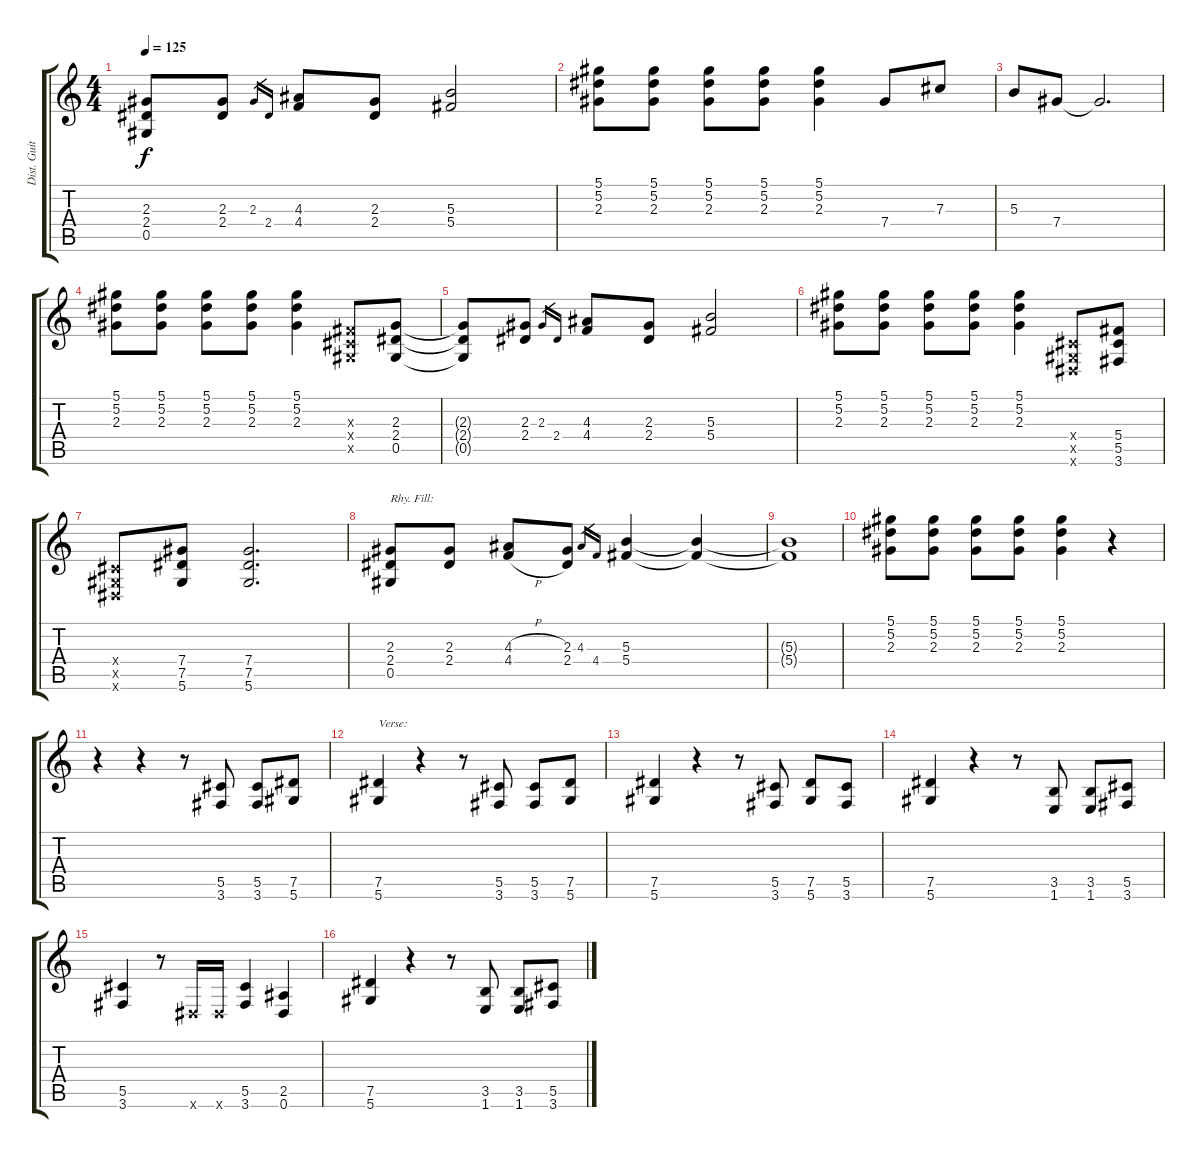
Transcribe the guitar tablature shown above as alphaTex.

\track ("Dist. Guitar 2" "Dist. Guit") {instrument distortionguitar}
\staff {score tabs}
\tuning (Eb4 Bb3 Gb3 Db3 Ab2 Eb2) {hide}
\ts (4 4)
\tempo 125
\clef g2
\ks c
(2.3{t} 2.4{t} 0.5{t}).8{dy f} (2.3 2.4).8 2.3.16{gr} 2.4.16{gr} (4.3 4.4).8 (2.3 2.4).8 (5.3 5.4).2 |
(5.1 5.2 2.3).8 (5.1 5.2 2.3).8 (5.1 5.2 2.3).8 (5.1 5.2 2.3).8 (5.1 5.2 2.3).4 7.4.8 7.3.8 |
5.3.8 7.4.8 7.4{t}.2{d} |
(5.1 5.2 2.3).8 (5.1 5.2 2.3).8 (5.1 5.2 2.3).8 (5.1 5.2 2.3).8 (5.1 5.2 2.3).4 (0.3{x} 0.4{x} 0.5{x}).8 (2.3 2.4 0.5).8 |
(2.3{t} 2.4{t} 0.5{t}).8 (2.3 2.4).8 2.3.16{gr} 2.4.16{gr} (4.3 4.4).8 (2.3 2.4).8 (5.3 5.4).2 |
(5.1 5.2 2.3).8 (5.1 5.2 2.3).8 (5.1 5.2 2.3).8 (5.1 5.2 2.3).8 (5.1 5.2 2.3).4 (0.4{x} 0.5{x} 0.6{x}).8 (5.4 5.5 3.6).8 |
(0.4{x} 0.5{x} 0.6{x}).8 (7.4 7.5 5.6).8 (7.4 7.5 5.6).2{d} |
(2.3 2.4 0.5).8{txt "Rhy. Fill:"} (2.3 2.4).8 (4.3{h} 4.4{h}).8 (2.3 2.4).8 4.3.16{gr} 4.4.16{gr} (5.3 5.4).4 (5.3{t} 5.4{t}).4 |
(5.3{t} 5.4{t}).1 |
(5.1 5.2 2.3).8 (5.1 5.2 2.3).8 (5.1 5.2 2.3).8 (5.1 5.2 2.3).8 (5.1 5.2 2.3).4 r.4 |
r.4 r.4 r.8 (5.5 3.6).8 (5.5 3.6).8 (7.5 5.6).8 |
(7.5 5.6).4{txt "Verse:"} r.4 r.8 (5.5 3.6).8 (5.5 3.6).8 (7.5 5.6).8 |
(7.5 5.6).4 r.4 r.8 (5.5 3.6).8 (7.5 5.6).8 (5.5 3.6).8 |
(7.5 5.6).4 r.4 r.8 (3.5 1.6).8 (3.5 1.6).8 (5.5 3.6).8 |
(5.5 3.6).4 r.8 0.6{x}.16 0.6{x}.16 (5.5 3.6).4 (2.5 0.6).4 |
(7.5 5.6).4 r.4 r.8 (3.5 1.6).8 (3.5 1.6).8 (5.5 3.6).8
